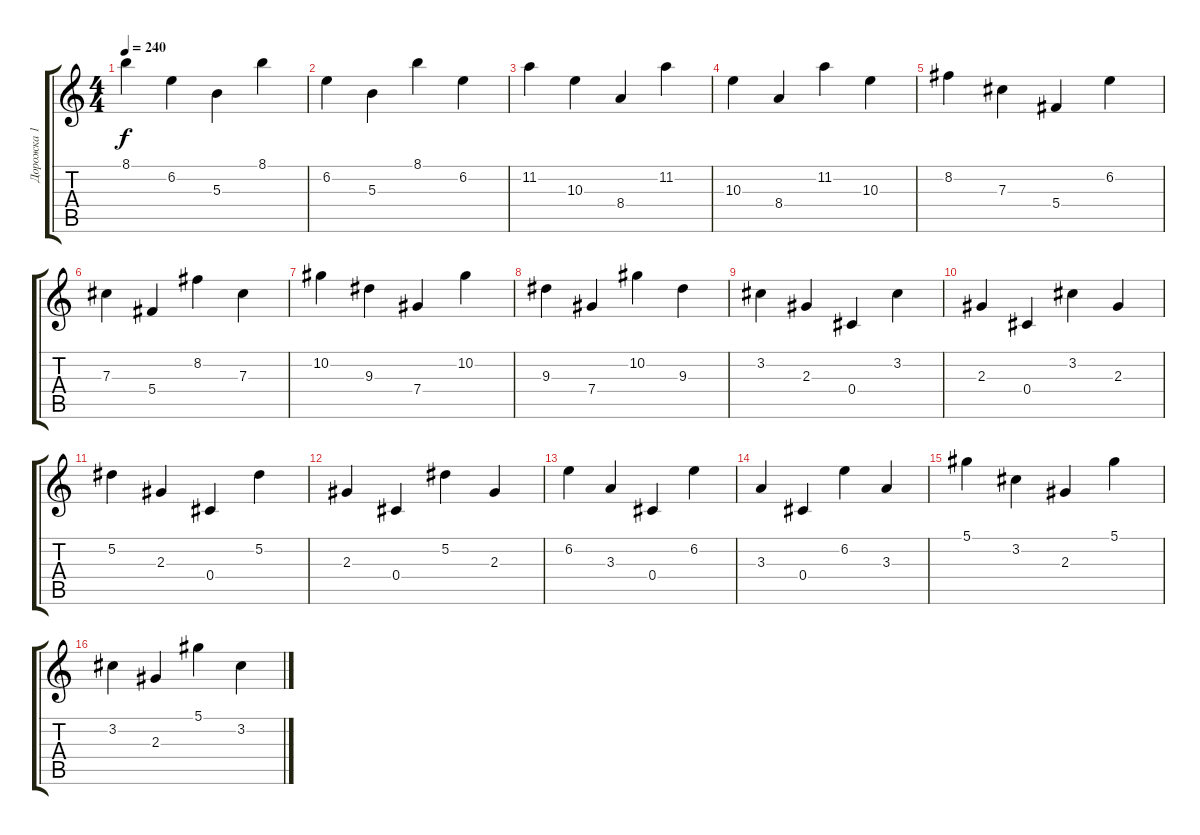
\track ("Дорожка 1" "Дорожка 1") {instrument acousticguitarnylon}
\staff {score tabs}
\tuning (Eb4 Bb3 Gb3 Db3 Ab2 Eb2) {hide}
\ts (4 4)
\tempo 240
\clef g2
\ks c
8.1.4{dy f} 6.2.4 5.3.4 8.1.4 |
6.2.4 5.3.4 8.1.4 6.2.4 |
11.2.4 10.3.4 8.4.4 11.2.4 |
10.3.4 8.4.4 11.2.4 10.3.4 |
8.2.4 7.3.4 5.4.4 6.2.4 |
7.3.4 5.4.4 8.2.4 7.3.4 |
10.2.4 9.3.4 7.4.4 10.2.4 |
9.3.4 7.4.4 10.2.4 9.3.4 |
3.2.4 2.3.4 0.4.4 3.2.4 |
2.3.4 0.4.4 3.2.4 2.3.4 |
5.2.4 2.3.4 0.4.4 5.2.4 |
2.3.4 0.4.4 5.2.4 2.3.4 |
6.2.4 3.3.4 0.4.4 6.2.4 |
3.3.4 0.4.4 6.2.4 3.3.4 |
5.1.4 3.2.4 2.3.4 5.1.4 |
3.2.4 2.3.4 5.1.4 3.2.4
